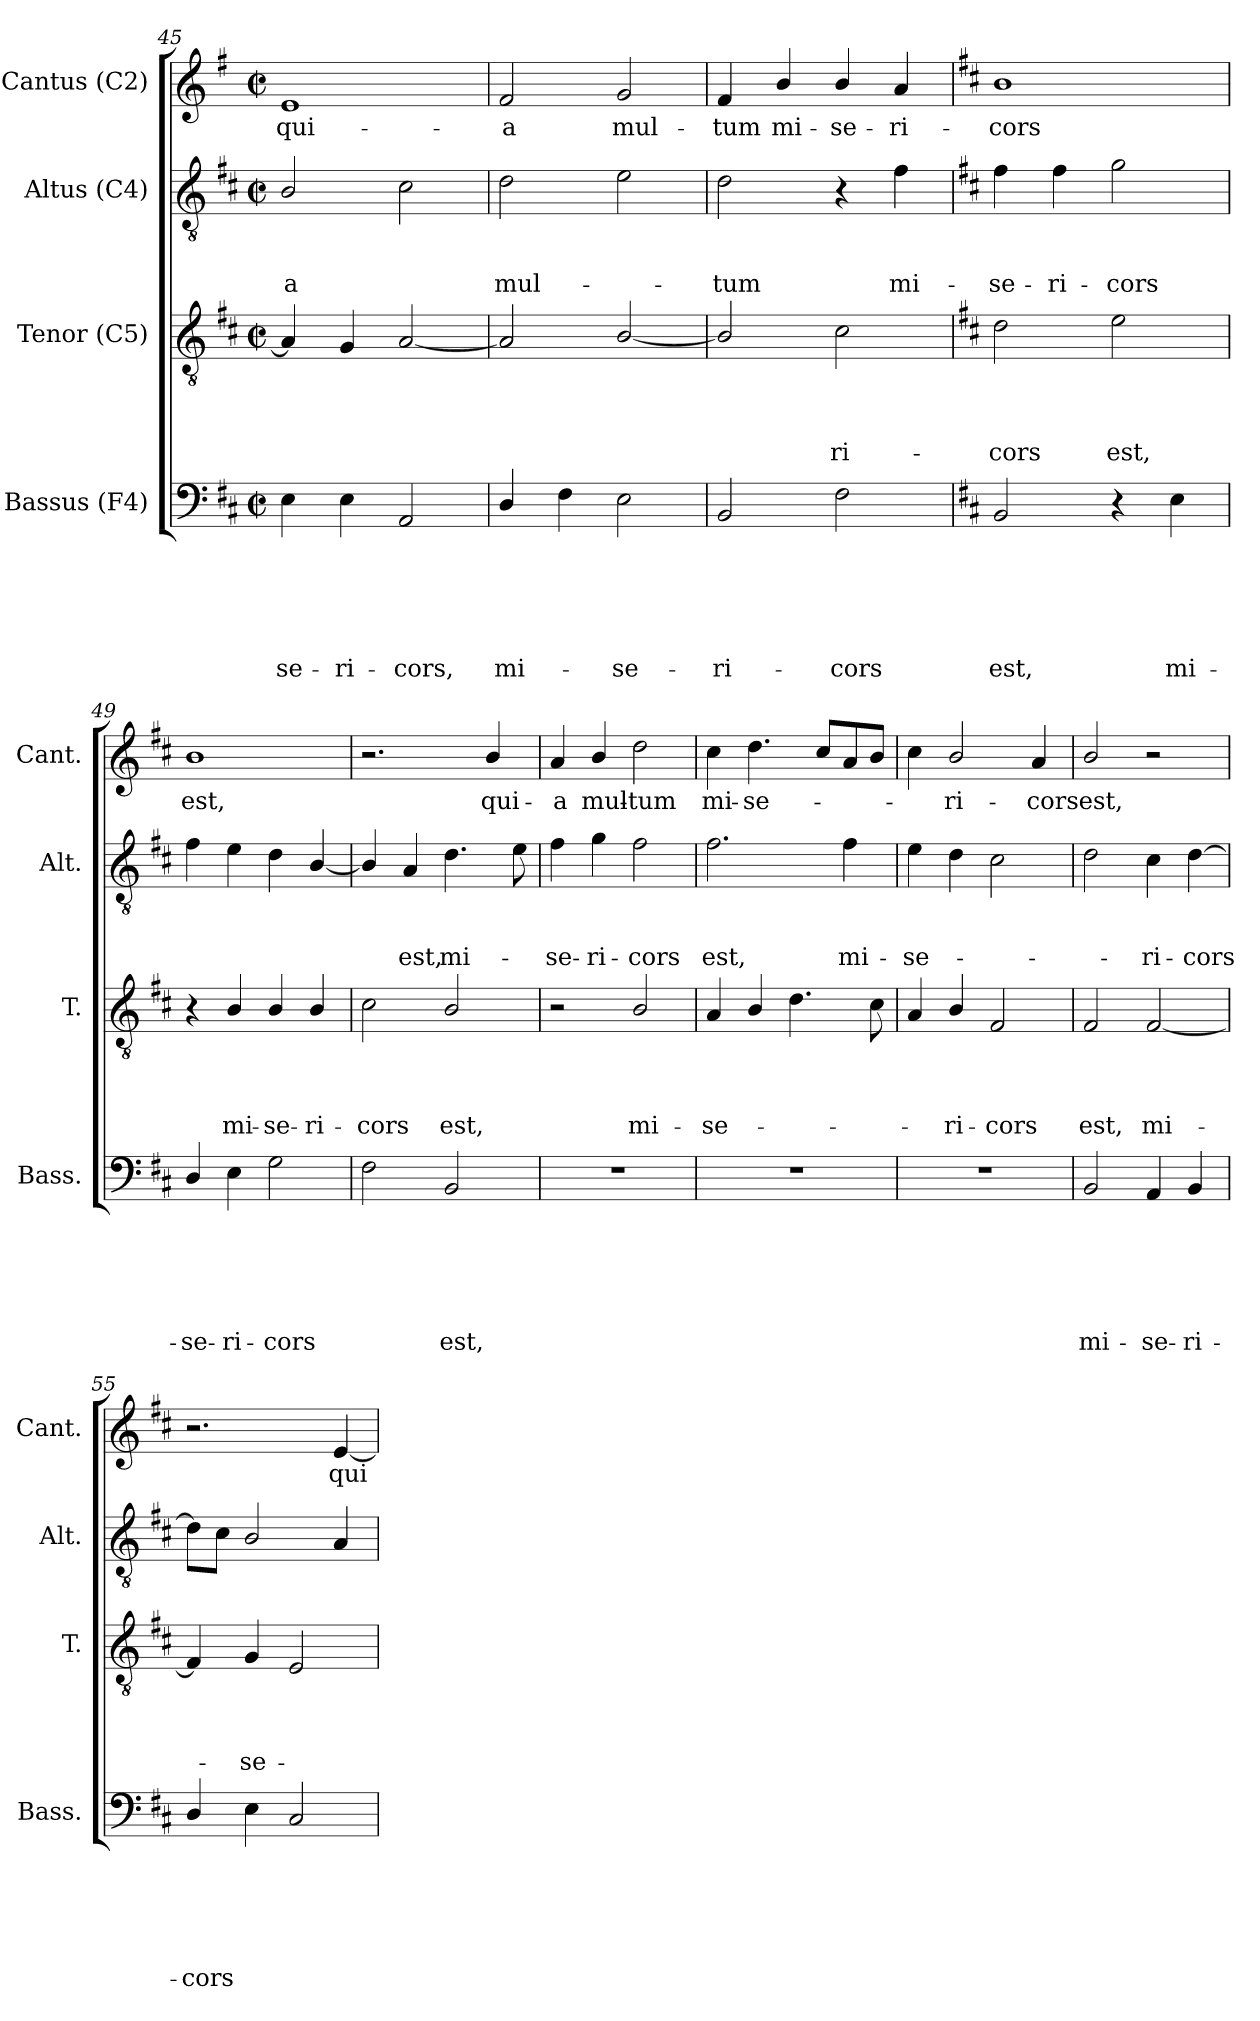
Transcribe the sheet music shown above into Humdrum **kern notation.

**kern	**text	**text	**text	**text	**text	**text	**kern	**text	**text	**text	**text	**kern	**text	**text	**text	**kern	**text
*part4	*part4	*part4	*part4	*part4	*part4	*part4	*part3	*part3	*part3	*part3	*part3	*part2	*part2	*part2	*part2	*part1	*part1
*staff4	*staff4	*staff4	*staff4	*staff4	*staff4	*staff4	*staff3	*staff3	*staff3	*staff3	*staff3	*staff2	*staff2	*staff2	*staff2	*staff1	*staff1
*I"Bassus (F4)	*	*	*	*	*	*	*I"Tenor (C5)	*	*	*	*	*I"Altus (C4)	*	*	*	*I"Cantus (C2)	*
*I'Bass.	*	*	*	*	*	*	*I'T.	*	*	*	*	*I'Alt.	*	*	*	*I'Cant.	*
*clefF4	*	*	*	*	*	*	*clefGv2	*	*	*	*	*clefGv2	*	*	*	*clefG2	*
*k[f#c#]	*	*	*	*	*	*	*k[f#c#]	*	*	*	*	*k[f#c#]	*	*	*	*k[f#]	*
*D:	*	*	*	*	*	*	*D:	*	*	*	*	*D:	*	*	*	*G:	*
*M2/2	*	*	*	*	*	*	*M2/2	*	*	*	*	*M2/2	*	*	*	*M2/2	*
*met(c|)	*	*	*	*	*	*	*met(c|)	*	*	*	*	*met(c|)	*	*	*	*met(c|)	*
=45	=45	=45	=45	=45	=45	=45	=45	=45	=45	=45	=45	=45	=45	=45	=45	=45	=45
!	!	!	!	!	!	!LO:LY:b	!	!	!	!	!	!	!	!	!LO:LY:b:rj	!	!LO:LY:b
4E\	.	.	.	.	.	-se-	4A/]	.	.	.	.	2B/	.	.	-a	1e	qui-
!	!	!	!	!	!	!LO:LY:b	!	!	!	!	!	!	!	!	!	!	!
4E\	.	.	.	.	.	-ri-	4G/	.	.	.	.	.	.	.	.	.	.
!	!	!	!	!	!	!LO:LY:b	!	!	!	!	!	!	!	!	!	!	!
2AA/	.	.	.	.	.	-cors,	[<2A/	.	.	.	.	2c#\	.	.	.	.	.
=46	=46	=46	=46	=46	=46	=46	=46	=46	=46	=46	=46	=46	=46	=46	=46	=46	=46
!	!	!	!	!	!	!LO:LY:b	!	!	!	!	!	!	!	!	!LO:LY:b	!	!LO:LY:b
4D/	.	.	.	.	.	mi-	2A/]	.	.	.	.	2d\	.	.	mul-	2f#/	-a
4F#\	.	.	.	.	.	.	.	.	.	.	.	.	.	.	.	.	.
!	!	!	!	!	!	!LO:LY:b	!	!	!	!	!	!	!	!	!	!	!LO:LY:b
2E\	.	.	.	.	.	-se-	[<2B/	.	.	.	.	2e\	.	.	.	2g/	mul-
=47	=47	=47	=47	=47	=47	=47	=47	=47	=47	=47	=47	=47	=47	=47	=47	=47	=47
!	!	!	!	!	!	!LO:LY:b	!	!	!	!	!	!	!	!	!LO:LY:b	!	!LO:LY:b
2BB/	.	.	.	.	.	-ri-	2B/]	.	.	.	.	2d\	.	.	-tum	4f#/	-tum
!	!	!	!	!	!	!	!	!	!	!	!	!	!	!	!	!	!LO:LY:b
.	.	.	.	.	.	.	.	.	.	.	.	.	.	.	.	4b/	mi-
!	!	!	!	!	!	!LO:LY:b	!	!	!	!	!LO:LY:b	!	!	!	!	!	!LO:LY:b
2F#\	.	.	.	.	.	-cors	2c#\	.	.	.	-ri-	4r	.	.	.	4b/	-se-
!	!	!	!	!	!	!	!	!	!	!	!	!	!	!	!LO:LY:b	!	!LO:LY:b
.	.	.	.	.	.	.	.	.	.	.	.	4f#\	.	.	mi-	4a/	-ri-
!!LO:LB:g=z
=48	=48	=48	=48	=48	=48	=48	=48	=48	=48	=48	=48	=48	=48	=48	=48	=48	=48
*	*	*	*	*	*	*	*	*	*	*	*	*	*	*	*	*k[f#c#]	*
*	*	*	*	*	*	*	*	*	*	*	*	*	*	*	*	*D:	*
!	!	!	!	!	!	!LO:LY:b	!	!	!	!	!LO:LY:b	!	!	!	!LO:LY:b	!	!LO:LY:b
2BB/	.	.	.	.	.	est,	2d\	.	.	.	-cors	4f#\	.	.	-se-	1b	-cors
!	!	!	!	!	!	!	!	!	!	!	!	!	!	!	!LO:LY:b	!	!
.	.	.	.	.	.	.	.	.	.	.	.	4f#\	.	.	-ri-	.	.
!	!	!	!	!	!	!	!	!	!	!	!LO:LY:b	!	!	!	!LO:LY:b	!	!
4r	.	.	.	.	.	.	2e\	.	.	.	est,	2g\	.	.	-cors	.	.
!	!	!	!	!	!	!LO:LY:b	!	!	!	!	!	!	!	!	!	!	!
4E\	.	.	.	.	.	mi-	.	.	.	.	.	.	.	.	.	.	.
=49	=49	=49	=49	=49	=49	=49	=49	=49	=49	=49	=49	=49	=49	=49	=49	=49	=49
!	!	!	!	!	!	!LO:LY:b	!	!	!	!	!	!	!	!	!	!	!LO:LY:b
4D/	.	.	.	.	.	-se-	4r	.	.	.	.	4f#\	.	.	.	1b	est,
!	!	!	!	!	!	!LO:LY:b	!	!	!	!	!LO:LY:b	!	!	!	!	!	!
4E\	.	.	.	.	.	-ri-	4B/	.	.	.	mi-	4e\	.	.	.	.	.
!	!	!	!	!	!	!LO:LY:b	!	!	!	!	!LO:LY:b:rj	!	!	!	!	!	!
2G\	.	.	.	.	.	-cors	4B/	.	.	.	-se-	4d\	.	.	.	.	.
!	!	!	!	!	!	!	!	!	!	!	!LO:LY:b	!	!	!	!	!	!
.	.	.	.	.	.	.	4B/	.	.	.	-ri-	[<4B/	.	.	.	.	.
=50	=50	=50	=50	=50	=50	=50	=50	=50	=50	=50	=50	=50	=50	=50	=50	=50	=50
!	!	!	!	!	!	!	!	!	!	!	!LO:LY:b	!	!	!	!	!	!
2F#\	.	.	.	.	.	.	2c#\	.	.	.	-cors	4B/]	.	.	.	2.r	.
!	!	!	!	!	!	!	!	!	!	!	!	!	!	!	!LO:LY:b	!	!
.	.	.	.	.	.	.	.	.	.	.	.	4A/	.	.	est,	.	.
!	!	!	!	!	!	!LO:LY:b	!	!	!	!	!LO:LY:b	!	!	!	!LO:LY:b	!	!
2BB/	.	.	.	.	.	est,	2B/	.	.	.	est,	4.d\	.	.	mi-	.	.
!	!	!	!	!	!	!	!	!	!	!	!	!	!	!	!	!	!LO:LY:b
.	.	.	.	.	.	.	.	.	.	.	.	.	.	.	.	4b/	qui-
.	.	.	.	.	.	.	.	.	.	.	.	8e\	.	.	.	.	.
=51	=51	=51	=51	=51	=51	=51	=51	=51	=51	=51	=51	=51	=51	=51	=51	=51	=51
!	!	!	!	!	!	!	!	!	!	!	!	!	!	!	!LO:LY:b	!	!LO:LY:b
1r	.	.	.	.	.	.	2r	.	.	.	.	4f#\	.	.	-se-	4a/	-a
!	!	!	!	!	!	!	!	!	!	!	!	!	!	!	!LO:LY:b	!	!LO:LY:b
.	.	.	.	.	.	.	.	.	.	.	.	4g\	.	.	-ri-	4b/	mul-
!	!	!	!	!	!	!	!	!	!	!	!LO:LY:b	!	!	!	!LO:LY:b	!	!LO:LY:b:rj
.	.	.	.	.	.	.	2B/	.	.	.	mi-	2f#\	.	.	-cors	2dd\	-tum
=52	=52	=52	=52	=52	=52	=52	=52	=52	=52	=52	=52	=52	=52	=52	=52	=52	=52
!	!	!	!	!	!	!	!	!	!	!	!LO:LY:b	!	!	!	!LO:LY:b	!	!LO:LY:b
1r	.	.	.	.	.	.	4A/	.	.	.	-se-	2.f#\	.	.	est,	4cc#\	mi-
!	!	!	!	!	!	!	!	!	!	!	!	!	!	!	!	!	!LO:LY:b
.	.	.	.	.	.	.	4B/	.	.	.	.	.	.	.	.	4.dd\	-se-
.	.	.	.	.	.	.	4.d\	.	.	.	.	.	.	.	.	.	.
.	.	.	.	.	.	.	.	.	.	.	.	.	.	.	.	8cc#/L	.
!	!	!	!	!	!	!	!	!	!	!	!	!	!	!	!LO:LY:b	!	!
.	.	.	.	.	.	.	.	.	.	.	.	4f#\	.	.	mi-	8a/	.
.	.	.	.	.	.	.	8c#\	.	.	.	.	.	.	.	.	8b/J	.
=53	=53	=53	=53	=53	=53	=53	=53	=53	=53	=53	=53	=53	=53	=53	=53	=53	=53
!	!	!	!	!	!	!	!	!	!	!	!	!	!	!	!LO:LY:b	!	!
1r	.	.	.	.	.	.	4A/	.	.	.	.	4e\	.	.	-se-	4cc#\	.
!	!	!	!	!	!	!	!	!	!	!	!LO:LY:b	!	!	!	!	!	!LO:LY:b
.	.	.	.	.	.	.	4B/	.	.	.	-ri-	4d\	.	.	.	2b/	-ri-
!	!	!	!	!	!	!	!	!	!	!	!LO:LY:b	!	!	!	!	!	!
.	.	.	.	.	.	.	2F#/	.	.	.	-cors	2c#\	.	.	.	.	.
!	!	!	!	!	!	!	!	!	!	!	!	!	!	!	!	!	!LO:LY:b
.	.	.	.	.	.	.	.	.	.	.	.	.	.	.	.	4a/	-cors
=54	=54	=54	=54	=54	=54	=54	=54	=54	=54	=54	=54	=54	=54	=54	=54	=54	=54
!	!	!	!	!	!	!LO:LY:b	!	!	!	!	!LO:LY:b	!	!	!	!	!	!LO:LY:b
2BB/	.	.	.	.	.	mi-	2F#/	.	.	.	est,	2d\	.	.	.	2b/	est,
!	!	!	!	!	!	!LO:LY:b	!	!	!	!	!LO:LY:b	!	!	!	!LO:LY:b	!	!
4AA/	.	.	.	.	.	-se-	[<2F#/	.	.	.	mi-	4c#\	.	.	-ri-	2r	.
!	!	!	!	!	!	!LO:LY:b	!	!	!	!	!	!	!	!	!LO:LY:b	!	!
4BB/	.	.	.	.	.	-ri-	.	.	.	.	.	[<4d\	.	.	-cors	.	.
!!LO:LB:g=z
=55	=55	=55	=55	=55	=55	=55	=55	=55	=55	=55	=55	=55	=55	=55	=55	=55	=55
!	!	!	!	!	!	!LO:LY:b	!	!	!	!	!	!	!	!	!	!	!
4D/	.	.	.	.	.	-cors	4F#/]	.	.	.	.	8d\L]	.	.	.	2.r	.
.	.	.	.	.	.	.	.	.	.	.	.	8c#\J	.	.	.	.	.
!	!	!	!	!	!	!	!	!	!	!	!LO:LY:b	!	!	!	!	!	!
4E\	.	.	.	.	.	.	4G/	.	.	.	-se-	2B/	.	.	.	.	.
2C#/	.	.	.	.	.	.	2E/	.	.	.	.	.	.	.	.	.	.
!	!	!	!	!	!	!	!	!	!	!	!	!	!	!	!	!	!LO:LY:b
.	.	.	.	.	.	.	.	.	.	.	.	4A/	.	.	.	[<4e/	qui-
=	=	=	=	=	=	=	=	=	=	=	=	=	=	=	=	=	=
*-	*-	*-	*-	*-	*-	*-	*-	*-	*-	*-	*-	*-	*-	*-	*-	*-	*-
